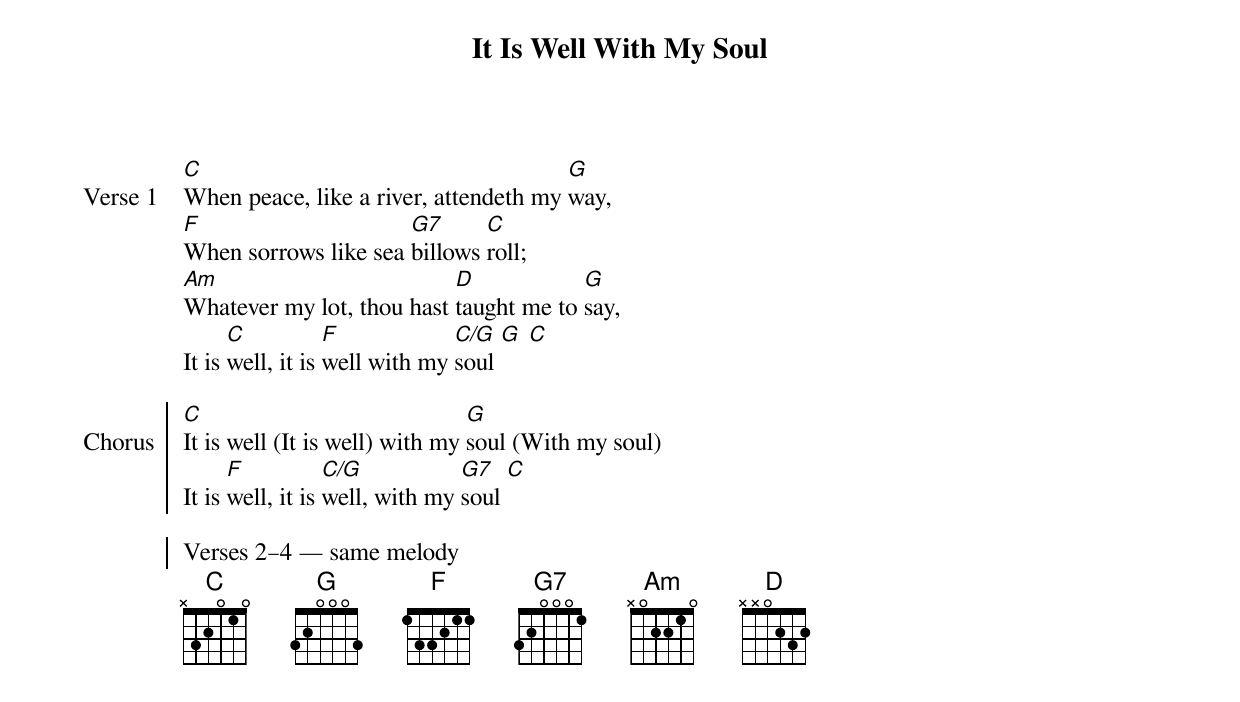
{title: It Is Well With My Soul}
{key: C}
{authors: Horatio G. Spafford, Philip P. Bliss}
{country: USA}
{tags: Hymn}
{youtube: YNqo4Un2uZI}
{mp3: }
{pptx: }

{sov Verse 1}
[C]When peace, like a river, attendeth my [G]way,
[F]When sorrows like sea [G7]billows [C]roll;
[Am]Whatever my lot, thou hast [D]taught me to [G]say,
It is [C]well, it is [F]well with my [C/G]soul [G] [C]

{eov}
{soc Chorus}
[C]It is well (It is well) with my [G]soul (With my soul)
It is [F]well, it is [C/G]well, with my [G7]soul [C]

Verses 2–4 — same melody
{eoc}
